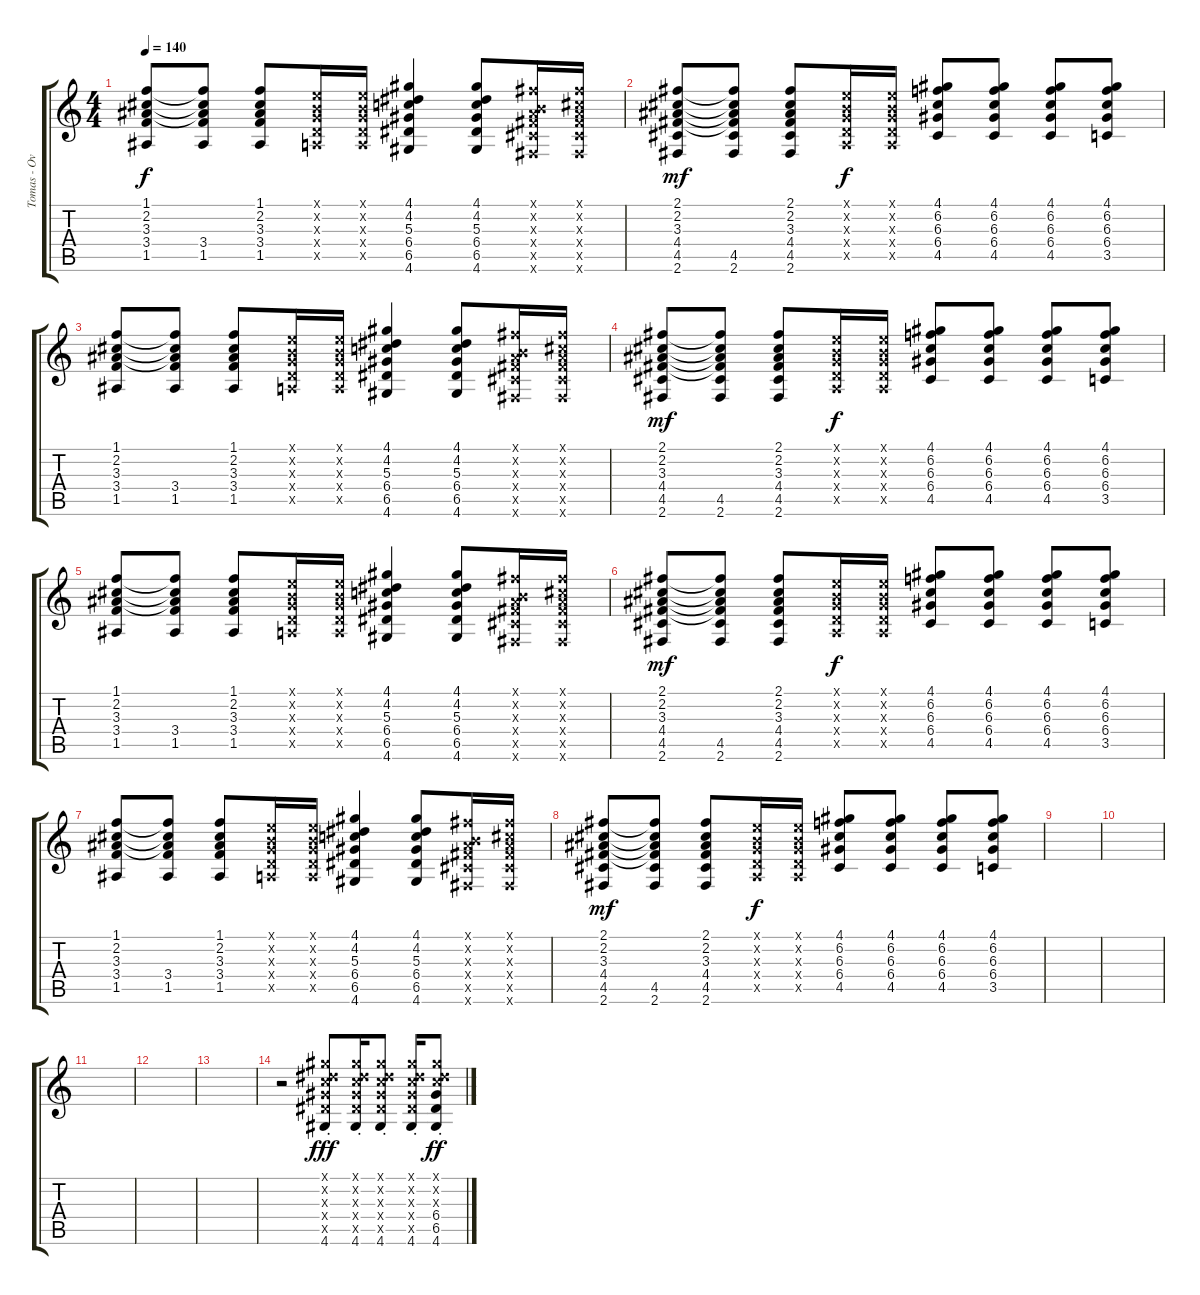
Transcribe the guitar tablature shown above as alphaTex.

\track ("Tomas - Overdub Guitar" "Tomas - Ov") {instrument acousticguitarsteel}
\staff {score tabs}
\tuning (E4 B3 G3 D3 A2 E2) {hide}
\ts (4 4)
\tempo 140
\clef g2
\ks c
(1.1 2.2 3.3 3.4 1.5).8{dy f instrument acousticguitarsteel} (1.1{t} 2.2{t} 3.3{t} 3.4 1.5).8 (1.1 2.2 3.3 3.4 1.5).8 (0.1{x} 0.2{x} 0.3{x} 0.4{x} 0.5{x}).16 (0.1{x} 0.2{x} 0.3{x} 0.4{x} 0.5{x}).16 (4.1 4.2 5.3 6.4 6.5 4.6).4 (4.1 4.2 5.3 6.4 6.5 4.6).8 (2.1{x} 0.2{x} 3.3{x} 4.4{x} 4.5{x} 2.6{x}).16 (2.1{x} 2.2{x} 3.3{x} 4.4{x} 4.5{x} 2.6{x}).16 |
(2.1 2.2 3.3 4.4 4.5 2.6).8{dy mf} (2.1{t} 2.2{t} 3.3{t} 4.4{t} 4.5 2.6).8 (2.1 2.2 3.3 4.4 4.5 2.6).8 (0.1{x} 0.2{x} 0.3{x} 0.4{x} 0.5{x}).16{dy f} (0.1{x} 0.2{x} 0.3{x} 0.4{x} 0.5{x}).16 (4.1 6.2 6.3 6.4 4.5).8 (4.1 6.2 6.3 6.4 4.5).8 (4.1 6.2 6.3 6.4 4.5).8 (4.1 6.2 6.3 6.4 3.5).8 |
(1.1 2.2 3.3 3.4 1.5).8 (1.1{t} 2.2{t} 3.3{t} 3.4 1.5).8 (1.1 2.2 3.3 3.4 1.5).8 (0.1{x} 0.2{x} 0.3{x} 0.4{x} 0.5{x}).16 (0.1{x} 0.2{x} 0.3{x} 0.4{x} 0.5{x}).16 (4.1 4.2 5.3 6.4 6.5 4.6).4 (4.1 4.2 5.3 6.4 6.5 4.6).8 (2.1{x} 0.2{x} 3.3{x} 4.4{x} 4.5{x} 2.6{x}).16 (2.1{x} 2.2{x} 3.3{x} 4.4{x} 4.5{x} 2.6{x}).16 |
(2.1 2.2 3.3 4.4 4.5 2.6).8{dy mf} (2.1{t} 2.2{t} 3.3{t} 4.4{t} 4.5 2.6).8 (2.1 2.2 3.3 4.4 4.5 2.6).8 (0.1{x} 0.2{x} 0.3{x} 0.4{x} 0.5{x}).16{dy f} (0.1{x} 0.2{x} 0.3{x} 0.4{x} 0.5{x}).16 (4.1 6.2 6.3 6.4 4.5).8 (4.1 6.2 6.3 6.4 4.5).8 (4.1 6.2 6.3 6.4 4.5).8 (4.1 6.2 6.3 6.4 3.5).8 |
(1.1 2.2 3.3 3.4 1.5).8{volume 9} (1.1{t} 2.2{t} 3.3{t} 3.4 1.5).8 (1.1 2.2 3.3 3.4 1.5).8 (0.1{x} 0.2{x} 0.3{x} 0.4{x} 0.5{x}).16 (0.1{x} 0.2{x} 0.3{x} 0.4{x} 0.5{x}).16 (4.1 4.2 5.3 6.4 6.5 4.6).4 (4.1 4.2 5.3 6.4 6.5 4.6).8 (2.1{x} 0.2{x} 3.3{x} 4.4{x} 4.5{x} 2.6{x}).16 (2.1{x} 2.2{x} 3.3{x} 4.4{x} 4.5{x} 2.6{x}).16 |
(2.1 2.2 3.3 4.4 4.5 2.6).8{dy mf} (2.1{t} 2.2{t} 3.3{t} 4.4{t} 4.5 2.6).8 (2.1 2.2 3.3 4.4 4.5 2.6).8 (0.1{x} 0.2{x} 0.3{x} 0.4{x} 0.5{x}).16{dy f} (0.1{x} 0.2{x} 0.3{x} 0.4{x} 0.5{x}).16 (4.1 6.2 6.3 6.4 4.5).8 (4.1 6.2 6.3 6.4 4.5).8 (4.1 6.2 6.3 6.4 4.5).8 (4.1 6.2 6.3 6.4 3.5).8 |
(1.1 2.2 3.3 3.4 1.5).8 (1.1{t} 2.2{t} 3.3{t} 3.4 1.5).8 (1.1 2.2 3.3 3.4 1.5).8 (0.1{x} 0.2{x} 0.3{x} 0.4{x} 0.5{x}).16 (0.1{x} 0.2{x} 0.3{x} 0.4{x} 0.5{x}).16 (4.1 4.2 5.3 6.4 6.5 4.6).4 (4.1 4.2 5.3 6.4 6.5 4.6).8 (2.1{x} 0.2{x} 3.3{x} 4.4{x} 4.5{x} 2.6{x}).16 (2.1{x} 2.2{x} 3.3{x} 4.4{x} 4.5{x} 2.6{x}).16 |
(2.1 2.2 3.3 4.4 4.5 2.6).8{dy mf} (2.1{t} 2.2{t} 3.3{t} 4.4{t} 4.5 2.6).8 (2.1 2.2 3.3 4.4 4.5 2.6).8 (0.1{x} 0.2{x} 0.3{x} 0.4{x} 0.5{x}).16{dy f} (0.1{x} 0.2{x} 0.3{x} 0.4{x} 0.5{x}).16 (4.1 6.2 6.3 6.4 4.5).8 (4.1 6.2 6.3 6.4 4.5).8 (4.1 6.2 6.3 6.4 4.5).8 (4.1 6.2 6.3 6.4 3.5).8 |
|
|
|
|
|
r.2{volume 12 instrument distortionguitar} (4.1{x} 4.2{x} 5.3{x} 6.4{x} 6.5{st x} 4.6{st}).8{dy fff} (4.1{x} 4.2{x} 5.3{x} 6.4{x} 6.5{st x} 4.6{st}).16 (4.1{x} 4.2{x} 5.3{x} 6.4{x} 6.5{st x} 4.6{st}).8 (4.1{x} 4.2{x} 5.3{x} 6.4{x} 6.5{st x} 4.6{st}).16 (4.1{x} 4.2{x} 5.3{x} 6.4 6.5{st} 4.6{st}).8{dy ff}
